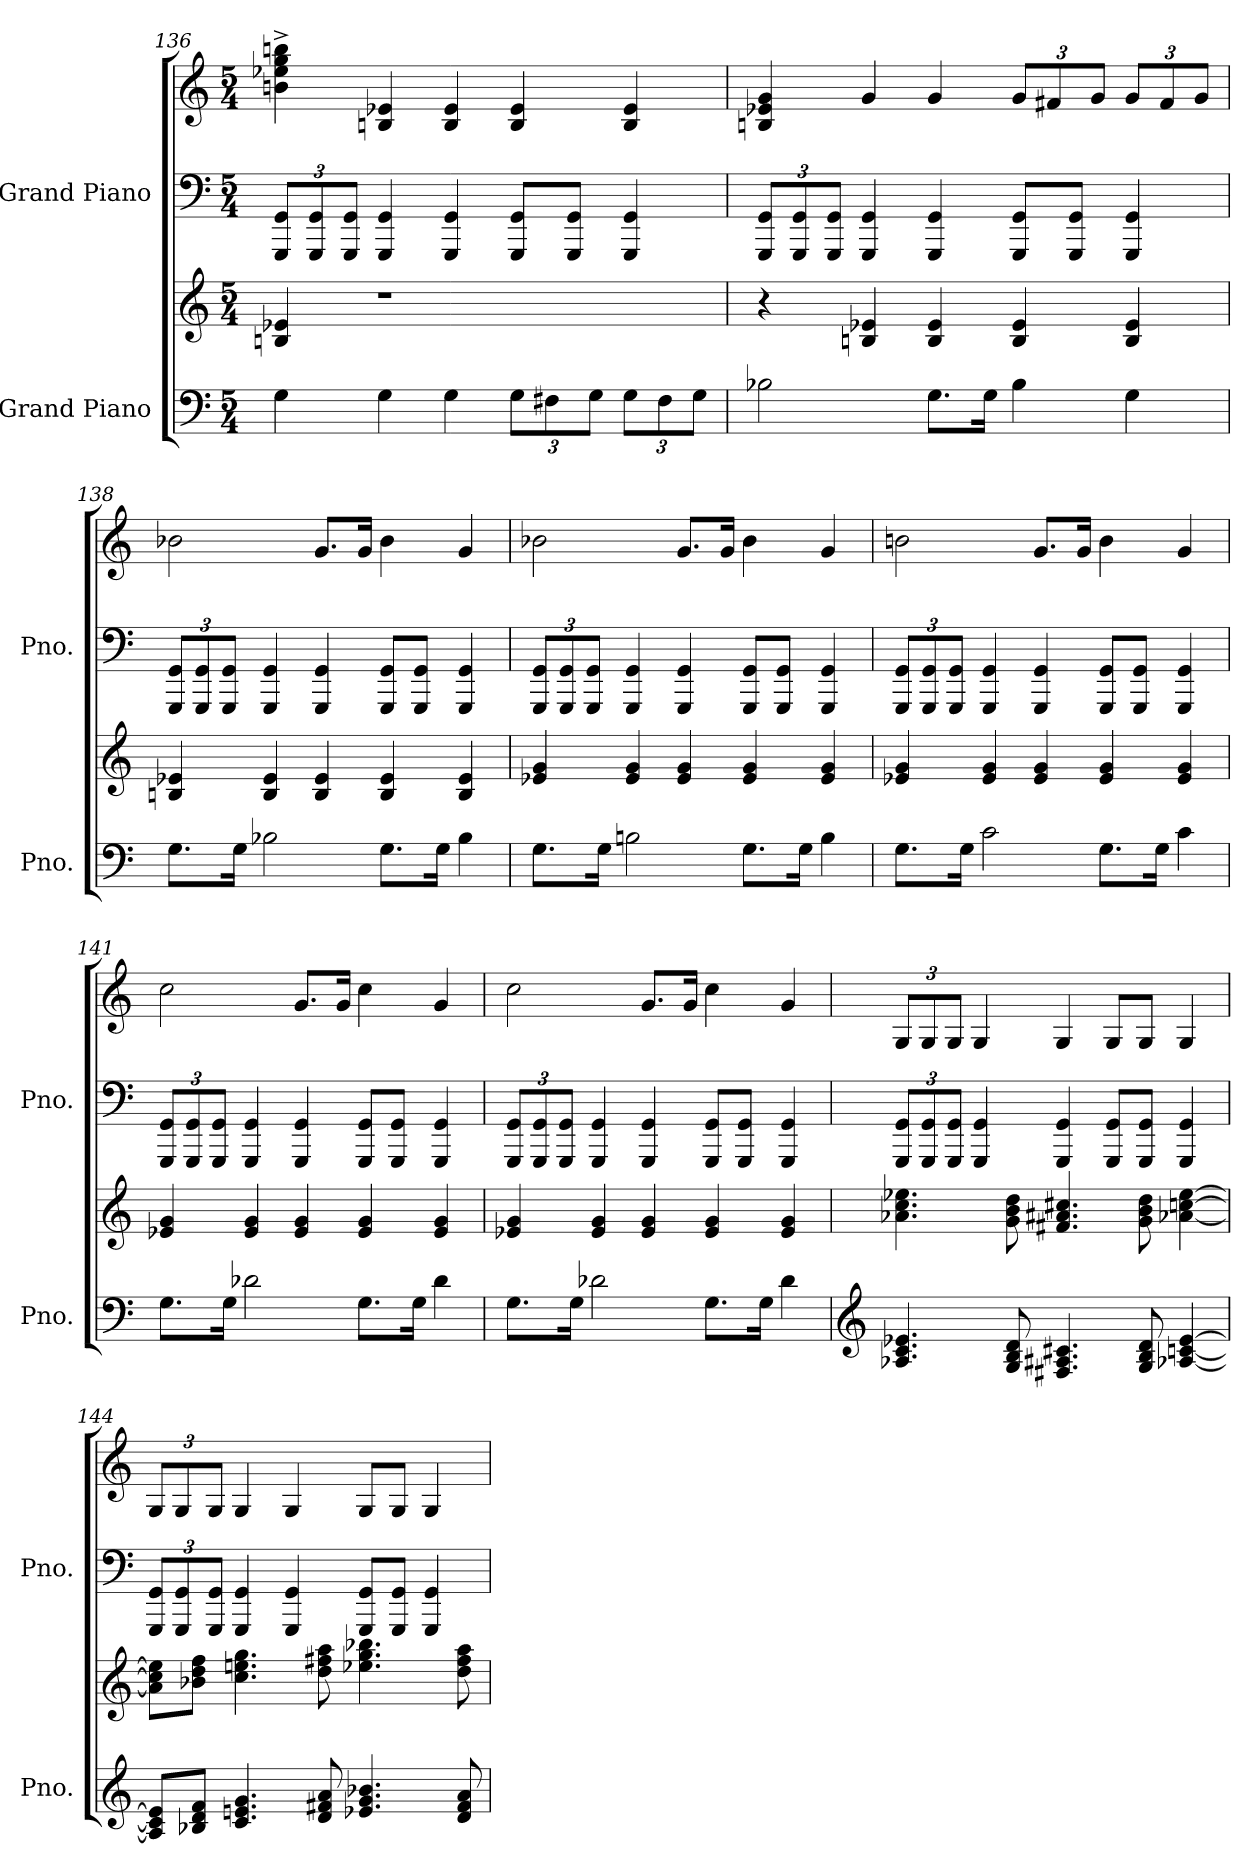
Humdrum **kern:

**kern	**kern	**kern	**kern
*part2	*part2	*part1	*part1
*staff4	*staff3	*staff2	*staff1
*I"Grand Piano	*	*I"Grand Piano	*
*I'Pno.	*	*I'Pno.	*
*clefF4	*clefG2	*clefF4	*clefG2
*k[]	*k[]	*k[]	*k[]
*M5/4	*M5/4	*M5/4	*M5/4
*	*	*Xbrackettup	*
=136	=136	=136	=136
4G\	4Bn/ 4e-X/	12GGG/ 12GG/L	4bn\^ 4ee-X\^ 4gg\^ 4bbn\^
.	.	12GGG/ 12GG/	.
.	.	12GGG/ 12GG/J	.
4G\	1r	4GGG/ 4GG/	4Bn/ 4e-X/
4G\	.	4GGG/ 4GG/	4B/ 4e-/
*Xbrackettup	*	*	*
12G\L	.	8GGG/ 8GG/L	4B/ 4e-/
12F#X\	.	.	.
.	.	8GGG/ 8GG/J	.
12G\J	.	.	.
12G\L	.	4GGG/ 4GG/	4B/ 4e-/
12F#\	.	.	.
12G\J	.	.	.
!!LO:LB:g=z
=137	=137	=137	=137
2B-X\	4r	12GGG/ 12GG/L	4Bn/ 4e-X/ 4g/
.	.	12GGG/ 12GG/	.
.	.	12GGG/ 12GG/J	.
.	4Bn/ 4e-X/	4GGG/ 4GG/	4g/
8.G\L	4B/ 4e-/	4GGG/ 4GG/	4g/
16G\Jk	.	.	.
*	*	*	*Xbrackettup
4B-\	4B/ 4e-/	8GGG/ 8GG/L	12g/L
.	.	.	12f#X/
.	.	8GGG/ 8GG/J	.
.	.	.	12g/J
4G\	4B/ 4e-/	4GGG/ 4GG/	12g/L
.	.	.	12f#/
.	.	.	12g/J
=138	=138	=138	=138
8.G\L	4Bn/ 4e-X/	12GGG/ 12GG/L	2b-X\
.	.	12GGG/ 12GG/	.
.	.	12GGG/ 12GG/J	.
16G\Jk	.	.	.
2B-X\	4B/ 4e-/	4GGG/ 4GG/	.
.	4B/ 4e-/	4GGG/ 4GG/	8.g/L
.	.	.	16g/Jk
8.G\L	4B/ 4e-/	8GGG/ 8GG/L	4b-\
.	.	8GGG/ 8GG/J	.
16G\Jk	.	.	.
4B-\	4B/ 4e-/	4GGG/ 4GG/	4g/
=139	=139	=139	=139
8.G\L	4e-X/ 4g/	12GGG/ 12GG/L	2b-X\
.	.	12GGG/ 12GG/	.
.	.	12GGG/ 12GG/J	.
16G\Jk	.	.	.
2Bn\	4e-/ 4g/	4GGG/ 4GG/	.
.	4e-/ 4g/	4GGG/ 4GG/	8.g/L
.	.	.	16g/Jk
8.G\L	4e-/ 4g/	8GGG/ 8GG/L	4b-\
.	.	8GGG/ 8GG/J	.
16G\Jk	.	.	.
4B\	4e-/ 4g/	4GGG/ 4GG/	4g/
!!LO:PB:g=z
=140	=140	=140	=140
8.G\L	4e-X/ 4g/	12GGG/ 12GG/L	2bn\
.	.	12GGG/ 12GG/	.
.	.	12GGG/ 12GG/J	.
16G\Jk	.	.	.
2c\	4e-/ 4g/	4GGG/ 4GG/	.
.	4e-/ 4g/	4GGG/ 4GG/	8.g/L
.	.	.	16g/Jk
8.G\L	4e-/ 4g/	8GGG/ 8GG/L	4b\
.	.	8GGG/ 8GG/J	.
16G\Jk	.	.	.
4c\	4e-/ 4g/	4GGG/ 4GG/	4g/
=141	=141	=141	=141
8.G\L	4e-X/ 4g/	12GGG/ 12GG/L	2cc\
.	.	12GGG/ 12GG/	.
.	.	12GGG/ 12GG/J	.
16G\Jk	.	.	.
2d-X\	4e-/ 4g/	4GGG/ 4GG/	.
.	4e-/ 4g/	4GGG/ 4GG/	8.g/L
.	.	.	16g/Jk
8.G\L	4e-/ 4g/	8GGG/ 8GG/L	4cc\
.	.	8GGG/ 8GG/J	.
16G\Jk	.	.	.
4d-\	4e-/ 4g/	4GGG/ 4GG/	4g/
=142	=142	=142	=142
8.G\L	4e-X/ 4g/	12GGG/ 12GG/L	2cc\
.	.	12GGG/ 12GG/	.
.	.	12GGG/ 12GG/J	.
16G\Jk	.	.	.
2d-X\	4e-/ 4g/	4GGG/ 4GG/	.
.	4e-/ 4g/	4GGG/ 4GG/	8.g/L
.	.	.	16g/Jk
8.G\L	4e-/ 4g/	8GGG/ 8GG/L	4cc\
.	.	8GGG/ 8GG/J	.
16G\Jk	.	.	.
4d-\	4e-/ 4g/	4GGG/ 4GG/	4g/
!!LO:LB:g=z
=143	=143	=143	=143
*clefG2	*	*	*
4.A-X/ 4.c/ 4.e-X/	4.a-X\ 4.cc\ 4.ee-X\	12GGG/ 12GG/L	12G/L
.	.	12GGG/ 12GG/	12G/
.	.	12GGG/ 12GG/J	12G/J
.	.	4GGG/ 4GG/	4G/
8G/ 8B/ 8d/	8g\ 8b\ 8dd\	.	.
4.F#X/ 4.A#X/ 4.c#X/	4.f#X/ 4.a#X/ 4.cc#X/	4GGG/ 4GG/	4G/
.	.	8GGG/ 8GG/L	8G/L
8G/ 8B/ 8d/	8g\ 8b\ 8dd\	8GGG/ 8GG/J	8G/J
[4A-X/ [4cn/ [4e-/	[4a-X\ [4ccn\ [4ee-\	4GGG/ 4GG/	4G/
=144	=144	=144	=144
8A-/] 8c/] 8e-/]L	8a-\] 8cc\] 8ee-\]L	12GGG/ 12GG/L	12G/L
.	.	12GGG/ 12GG/	12G/
8B-X/ 8d/ 8f/J	8b-X\ 8dd\ 8ff\J	.	.
.	.	12GGG/ 12GG/J	12G/J
4.c/ 4.en/ 4.g/	4.cc\ 4.een\ 4.gg\	4GGG/ 4GG/	4G/
.	.	4GGG/ 4GG/	4G/
8d/ 8f#X/ 8a/	8dd\ 8ff#X\ 8aa\	.	.
4.e-X/ 4.g/ 4.b-X/	4.ee-X\ 4.gg\ 4.bb-X\	8GGG/ 8GG/L	8G/L
.	.	8GGG/ 8GG/J	8G/J
.	.	4GGG/ 4GG/	4G/
8d/ 8f#/ 8a/	8dd\ 8ff#\ 8aa\	.	.
=	=	=	=
*-	*-	*-	*-
